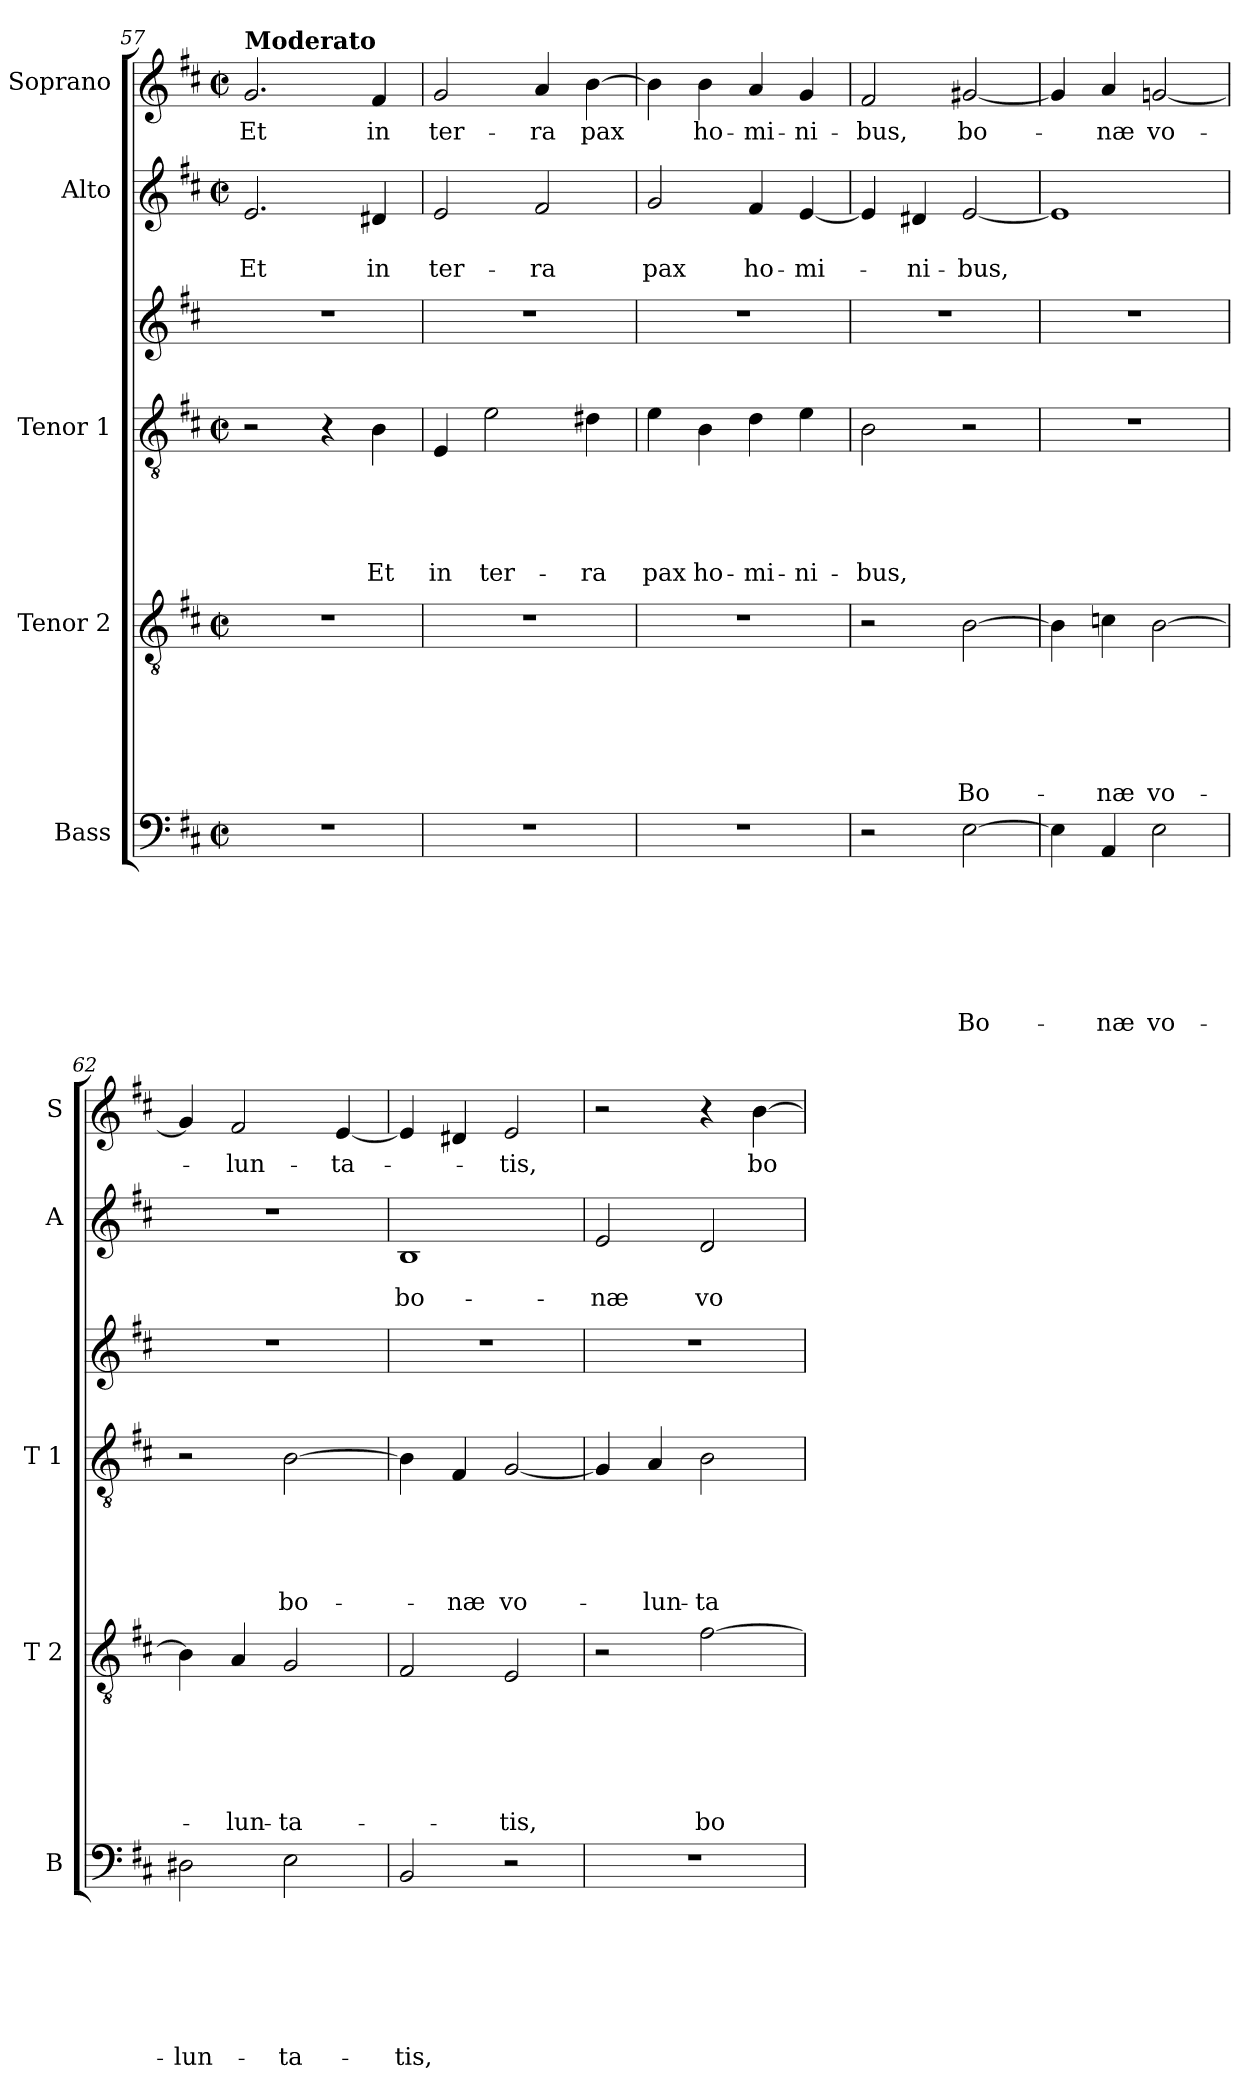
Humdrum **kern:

**kern	**text	**text	**text	**text	**text	**text	**text	**kern	**text	**text	**text	**text	**text	**text	**kern	**text	**text	**text	**text	**text	**kern	**kern	**text	**text	**kern	**text
*part6	*part6	*part6	*part6	*part6	*part6	*part6	*part6	*part5	*part5	*part5	*part5	*part5	*part5	*part5	*part4	*part4	*part4	*part4	*part4	*part4	*part3	*part2	*part2	*part2	*part1	*part1
*staff6	*staff6	*staff6	*staff6	*staff6	*staff6	*staff6	*staff6	*staff5	*staff5	*staff5	*staff5	*staff5	*staff5	*staff5	*staff4	*staff4	*staff4	*staff4	*staff4	*staff4	*staff3	*staff2	*staff2	*staff2	*staff1	*staff1
*I"Bass	*	*	*	*	*	*	*	*I"Tenor 2	*	*	*	*	*	*	*I"Tenor 1	*	*	*	*	*	*	*I"Alto	*	*	*I"Soprano	*
*I'B	*	*	*	*	*	*	*	*I'T 2	*	*	*	*	*	*	*I'T 1	*	*	*	*	*	*	*I'A	*	*	*I'S	*
*clefF4	*	*	*	*	*	*	*	*clefGv2	*	*	*	*	*	*	*clefGv2	*	*	*	*	*	*clefG2	*clefG2	*	*	*clefG2	*
*k[f#c#]	*	*	*	*	*	*	*	*k[f#c#]	*	*	*	*	*	*	*k[f#c#]	*	*	*	*	*	*k[f#c#]	*k[f#c#]	*	*	*k[f#c#]	*
*D:	*	*	*	*	*	*	*	*D:	*	*	*	*	*	*	*D:	*	*	*	*	*	*D:	*D:	*	*	*D:	*
*M2/2	*	*	*	*	*	*	*	*M2/2	*	*	*	*	*	*	*M2/2	*	*	*	*	*	*	*M2/2	*	*	*M2/2	*
*met(c|)	*	*	*	*	*	*	*	*met(c|)	*	*	*	*	*	*	*met(c|)	*	*	*	*	*	*	*met(c|)	*	*	*met(c|)	*
=57	=57	=57	=57	=57	=57	=57	=57	=57	=57	=57	=57	=57	=57	=57	=57	=57	=57	=57	=57	=57	=57	=57	=57	=57	=57	=57
!	!	!	!	!	!	!	!	!	!	!	!	!	!	!	!	!	!	!	!	!	!	!	!	!	!LO:TX:a:B:t=Moderato	!
!	!	!	!	!	!	!	!	!	!	!	!	!	!	!	!	!	!	!	!	!	!	!	!	!LO:LY:b	!	!LO:LY:b
1r	.	.	.	.	.	.	.	1r	.	.	.	.	.	.	2r	.	.	.	.	.	1r	2.e/	.	Et	2.g/	Et
.	.	.	.	.	.	.	.	.	.	.	.	.	.	.	4r	.	.	.	.	.	.	.	.	.	.	.
!	!	!	!	!	!	!	!	!	!	!	!	!	!	!	!	!	!	!	!	!LO:LY:b	!	!	!	!LO:LY:b	!	!LO:LY:b
.	.	.	.	.	.	.	.	.	.	.	.	.	.	.	4B\	.	.	.	.	Et	.	4d#X/	.	in	4f#/	in
=58	=58	=58	=58	=58	=58	=58	=58	=58	=58	=58	=58	=58	=58	=58	=58	=58	=58	=58	=58	=58	=58	=58	=58	=58	=58	=58
!	!	!	!	!	!	!	!	!	!	!	!	!	!	!	!	!	!	!	!	!LO:LY:b	!	!	!	!LO:LY:b	!	!LO:LY:b
1r	.	.	.	.	.	.	.	1r	.	.	.	.	.	.	4E/	.	.	.	.	in	1r	2e/	.	ter-	2g/	ter-
!	!	!	!	!	!	!	!	!	!	!	!	!	!	!	!	!	!	!	!	!LO:LY:b	!	!	!	!	!	!
.	.	.	.	.	.	.	.	.	.	.	.	.	.	.	2e\	.	.	.	.	ter-	.	.	.	.	.	.
!	!	!	!	!	!	!	!	!	!	!	!	!	!	!	!	!	!	!	!	!	!	!	!	!LO:LY:b	!	!LO:LY:b
.	.	.	.	.	.	.	.	.	.	.	.	.	.	.	.	.	.	.	.	.	.	2f#/	.	-ra	4a/	-ra
!	!	!	!	!	!	!	!	!	!	!	!	!	!	!	!	!	!	!	!	!LO:LY:b	!	!	!	!	!	!LO:LY:b
.	.	.	.	.	.	.	.	.	.	.	.	.	.	.	4d#X\	.	.	.	.	-ra	.	.	.	.	[>4b\	pax
=59	=59	=59	=59	=59	=59	=59	=59	=59	=59	=59	=59	=59	=59	=59	=59	=59	=59	=59	=59	=59	=59	=59	=59	=59	=59	=59
!	!	!	!	!	!	!	!	!	!	!	!	!	!	!	!	!	!	!	!	!LO:LY:b	!	!	!	!LO:LY:b	!	!
1r	.	.	.	.	.	.	.	1r	.	.	.	.	.	.	4e\	.	.	.	.	pax	1r	2g/	.	pax	4b\]	.
!	!	!	!	!	!	!	!	!	!	!	!	!	!	!	!	!	!	!	!	!LO:LY:b	!	!	!	!	!	!LO:LY:b
.	.	.	.	.	.	.	.	.	.	.	.	.	.	.	4B\	.	.	.	.	ho-	.	.	.	.	4b\	ho-
!	!	!	!	!	!	!	!	!	!	!	!	!	!	!	!	!	!	!	!	!LO:LY:b	!	!	!	!LO:LY:b	!	!LO:LY:b
.	.	.	.	.	.	.	.	.	.	.	.	.	.	.	4d\	.	.	.	.	-mi-	.	4f#/	.	ho-	4a/	-mi-
!	!	!	!	!	!	!	!	!	!	!	!	!	!	!	!	!	!	!	!	!LO:LY:b	!	!	!	!LO:LY:b	!	!LO:LY:b
.	.	.	.	.	.	.	.	.	.	.	.	.	.	.	4e\	.	.	.	.	-ni-	.	[<4e/	.	-mi-	4g/	-ni-
=60	=60	=60	=60	=60	=60	=60	=60	=60	=60	=60	=60	=60	=60	=60	=60	=60	=60	=60	=60	=60	=60	=60	=60	=60	=60	=60
!	!	!	!	!	!	!	!	!	!	!	!	!	!	!	!	!	!	!	!	!LO:LY:b	!	!	!	!	!	!LO:LY:b
2r	.	.	.	.	.	.	.	2r	.	.	.	.	.	.	2B\	.	.	.	.	-bus,	1r	4e/]	.	.	2f#/	-bus,
!	!	!	!	!	!	!	!	!	!	!	!	!	!	!	!	!	!	!	!	!	!	!	!	!LO:LY:b	!	!
.	.	.	.	.	.	.	.	.	.	.	.	.	.	.	.	.	.	.	.	.	.	4d#X/	.	-ni-	.	.
!	!	!	!	!	!	!	!LO:LY:b	!	!	!	!	!	!	!LO:LY:b	!	!	!	!	!	!	!	!	!	!LO:LY:b	!	!LO:LY:b
[<2E\	.	.	.	.	.	.	Bo-	[<2B\	.	.	.	.	.	Bo-	2r	.	.	.	.	.	.	[<2e/	.	-bus,	[<2g#X/	bo-
!!LO:LB:g=z
=61	=61	=61	=61	=61	=61	=61	=61	=61	=61	=61	=61	=61	=61	=61	=61	=61	=61	=61	=61	=61	=61	=61	=61	=61	=61	=61
4E\]	.	.	.	.	.	.	.	4B\]	.	.	.	.	.	.	1r	.	.	.	.	.	1r	1e]	.	.	4g#/]	.
!	!	!	!	!	!	!	!LO:LY:b	!	!	!	!	!	!	!LO:LY:b	!	!	!	!	!	!	!	!	!	!	!	!LO:LY:b
4AA/	.	.	.	.	.	.	-næ	4cn\	.	.	.	.	.	-næ	.	.	.	.	.	.	.	.	.	.	4a/	-næ
!	!	!	!	!	!	!	!LO:LY:b	!	!	!	!	!	!	!LO:LY:b	!	!	!	!	!	!	!	!	!	!	!	!LO:LY:b
2E\	.	.	.	.	.	.	vo-	[>2B\	.	.	.	.	.	vo-	.	.	.	.	.	.	.	.	.	.	[<2gn/	vo-
=62	=62	=62	=62	=62	=62	=62	=62	=62	=62	=62	=62	=62	=62	=62	=62	=62	=62	=62	=62	=62	=62	=62	=62	=62	=62	=62
!	!	!	!	!	!	!	!LO:LY:b	!	!	!	!	!	!	!	!	!	!	!	!	!	!	!	!	!	!	!
2D#X\	.	.	.	.	.	.	-lun-	4B\]	.	.	.	.	.	.	2r	.	.	.	.	.	1r	1r	.	.	4g/]	.
!	!	!	!	!	!	!	!	!	!	!	!	!	!	!LO:LY:b	!	!	!	!	!	!	!	!	!	!	!	!LO:LY:b
.	.	.	.	.	.	.	.	4A/	.	.	.	.	.	-lun-	.	.	.	.	.	.	.	.	.	.	2f#/	-lun-
!	!	!	!	!	!	!	!LO:LY:b	!	!	!	!	!	!	!LO:LY:b	!	!	!	!	!	!LO:LY:b	!	!	!	!	!	!
2E\	.	.	.	.	.	.	-ta-	2G/	.	.	.	.	.	-ta-	[>2B\	.	.	.	.	bo-	.	.	.	.	.	.
!	!	!	!	!	!	!	!	!	!	!	!	!	!	!	!	!	!	!	!	!	!	!	!	!	!	!LO:LY:b
.	.	.	.	.	.	.	.	.	.	.	.	.	.	.	.	.	.	.	.	.	.	.	.	.	[<4e/	-ta-
=63	=63	=63	=63	=63	=63	=63	=63	=63	=63	=63	=63	=63	=63	=63	=63	=63	=63	=63	=63	=63	=63	=63	=63	=63	=63	=63
!	!	!	!	!	!	!	!LO:LY:b	!	!	!	!	!	!	!	!	!	!	!	!	!	!	!	!	!LO:LY:b	!	!
2BB/	.	.	.	.	.	.	-tis,	2F#/	.	.	.	.	.	.	4B\]	.	.	.	.	.	1r	1B	.	bo-	4e/]	.
!	!	!	!	!	!	!	!	!	!	!	!	!	!	!	!	!	!	!	!	!LO:LY:b	!	!	!	!	!	!
.	.	.	.	.	.	.	.	.	.	.	.	.	.	.	4F#/	.	.	.	.	-næ	.	.	.	.	4d#X/	.
!	!	!	!	!	!	!	!	!	!	!	!	!	!	!LO:LY:b	!	!	!	!	!	!LO:LY:b	!	!	!	!	!	!LO:LY:b
2r	.	.	.	.	.	.	.	2E/	.	.	.	.	.	-tis,	[<2G/	.	.	.	.	vo-	.	.	.	.	2e/	-tis,
=64	=64	=64	=64	=64	=64	=64	=64	=64	=64	=64	=64	=64	=64	=64	=64	=64	=64	=64	=64	=64	=64	=64	=64	=64	=64	=64
!	!	!	!	!	!	!	!	!	!	!	!	!	!	!	!	!	!	!	!	!	!	!	!	!LO:LY:b	!	!
1r	.	.	.	.	.	.	.	2r	.	.	.	.	.	.	4G/]	.	.	.	.	.	1r	2e/	.	-næ	2r	.
!	!	!	!	!	!	!	!	!	!	!	!	!	!	!	!	!	!	!	!	!LO:LY:b	!	!	!	!	!	!
.	.	.	.	.	.	.	.	.	.	.	.	.	.	.	4A/	.	.	.	.	-lun-	.	.	.	.	.	.
!	!	!	!	!	!	!	!	!	!	!	!	!	!	!LO:LY:b	!	!	!	!	!	!LO:LY:b	!	!	!	!LO:LY:b	!	!
.	.	.	.	.	.	.	.	[>2f#\	.	.	.	.	.	bo-	2B\	.	.	.	.	-ta-	.	2d/	.	vo-	4r	.
!	!	!	!	!	!	!	!	!	!	!	!	!	!	!	!	!	!	!	!	!	!	!	!	!	!	!LO:LY:b
.	.	.	.	.	.	.	.	.	.	.	.	.	.	.	.	.	.	.	.	.	.	.	.	.	[>4b\	bo-
=	=	=	=	=	=	=	=	=	=	=	=	=	=	=	=	=	=	=	=	=	=	=	=	=	=	=
*-	*-	*-	*-	*-	*-	*-	*-	*-	*-	*-	*-	*-	*-	*-	*-	*-	*-	*-	*-	*-	*-	*-	*-	*-	*-	*-
